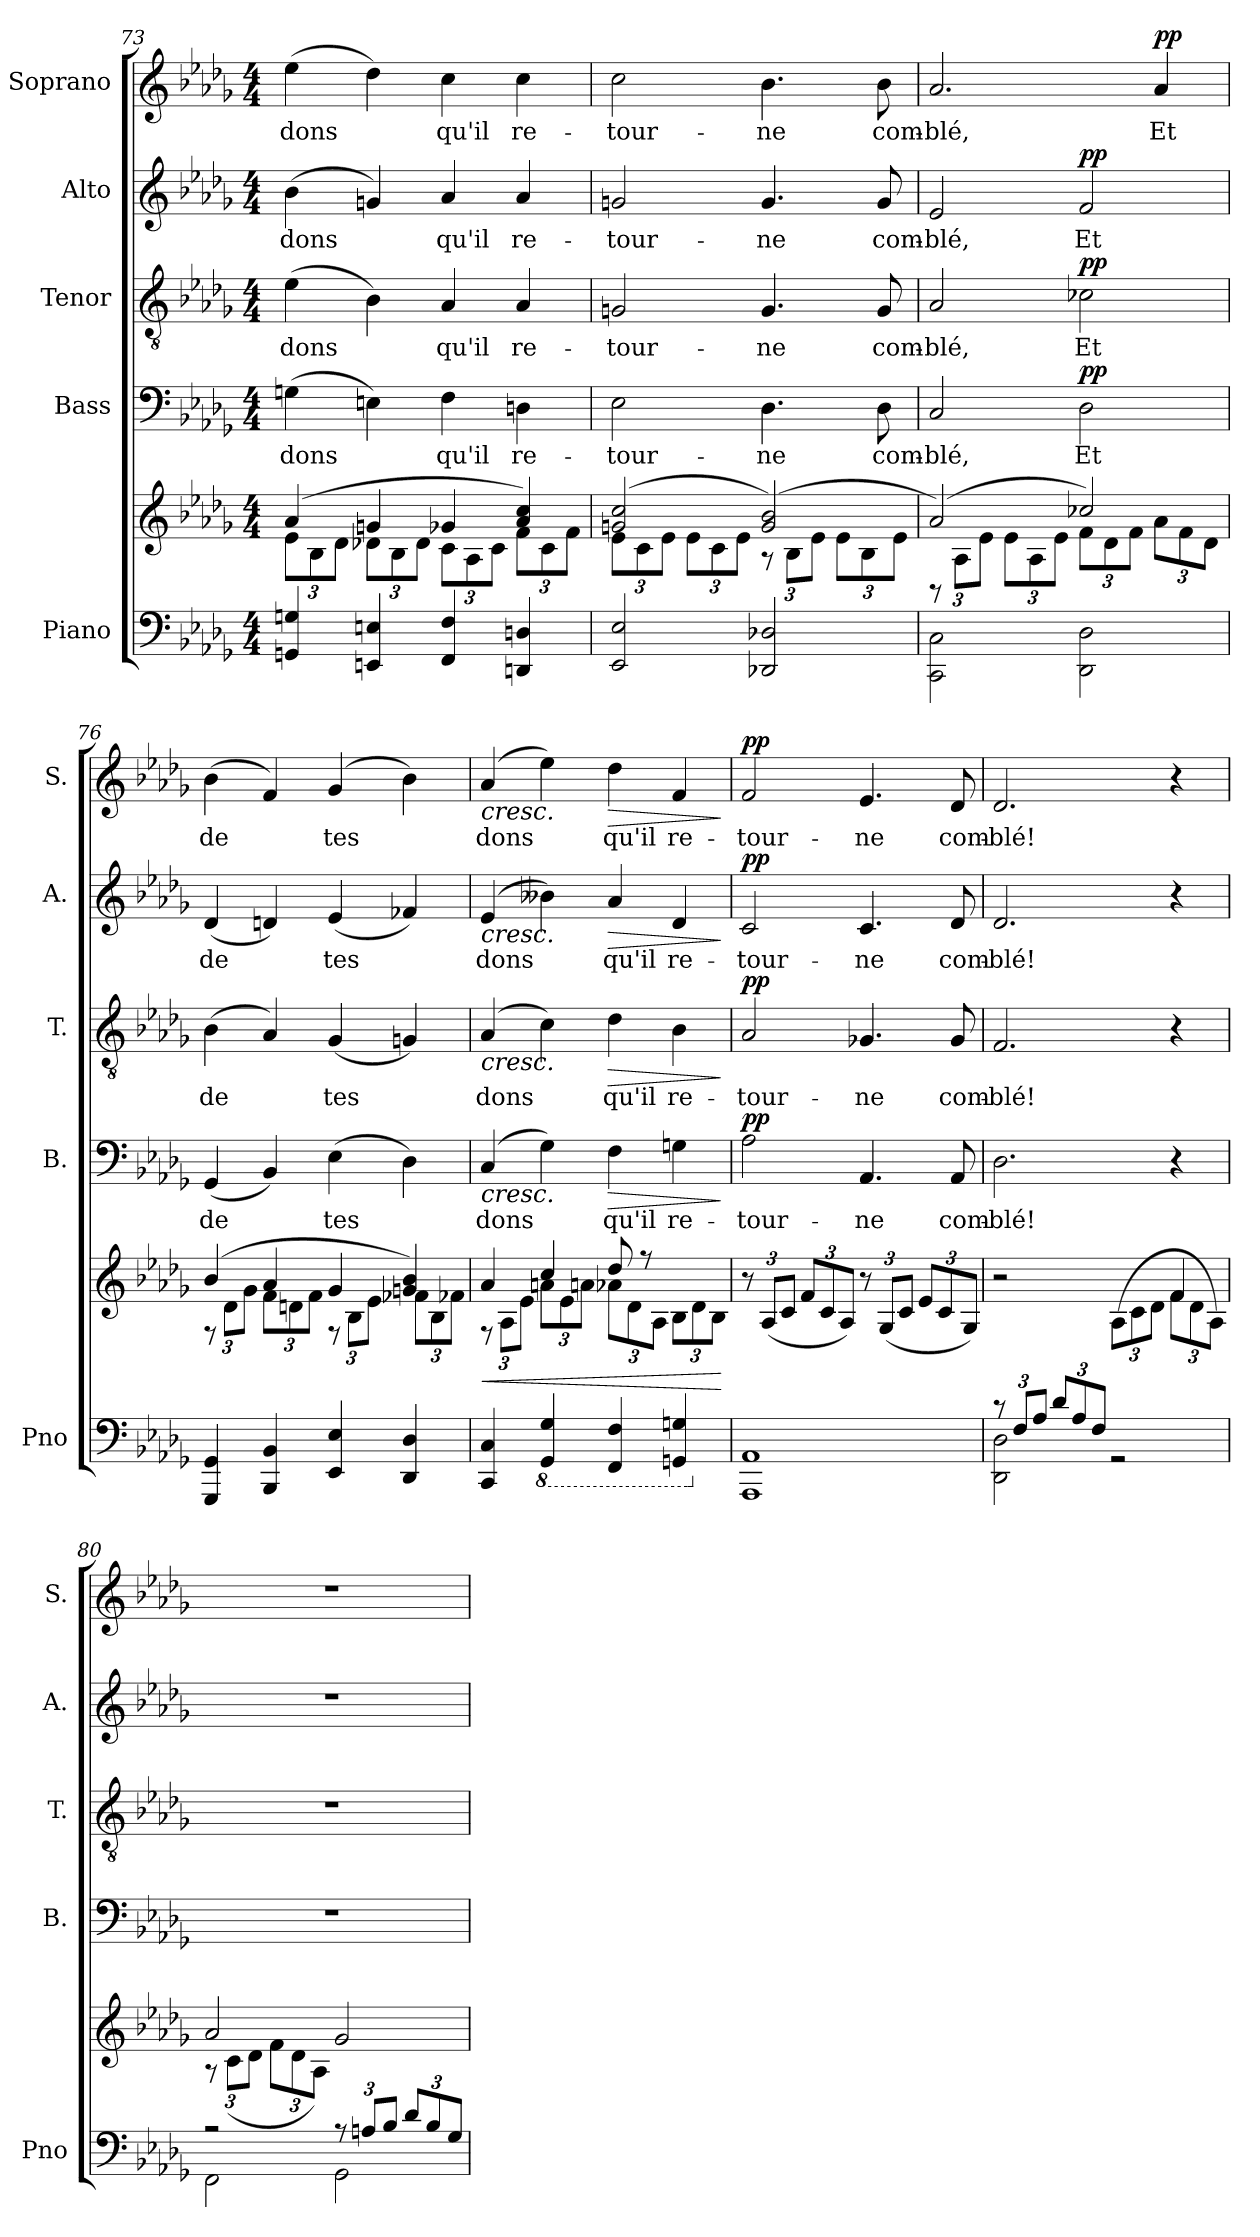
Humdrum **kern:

**kern	**kern	**dynam	**kern	**text	**dynam	**kern	**text	**dynam	**kern	**text	**dynam	**kern	**text	**dynam
*part5	*part5	*part5	*part4	*part4	*part4	*part3	*part3	*part3	*part2	*part2	*part2	*part1	*part1	*part1
*staff6	*staff5	*staff5/6	*staff4	*staff4	*staff4	*staff3	*staff3	*staff3	*staff2	*staff2	*staff2	*staff1	*staff1	*staff1
*I"Piano	*	*	*I"Bass	*	*	*I"Tenor	*	*	*I"Alto	*	*	*I"Soprano	*	*
*I'Pno	*	*	*I'B.	*	*	*I'T.	*	*	*I'A.	*	*	*I'S.	*	*
!!LO:PB:g=z
*clefF4	*clefG2	*	*clefF4	*	*	*clefGv2	*	*	*clefG2	*	*	*clefG2	*	*
*k[b-e-a-d-g-]	*k[b-e-a-d-g-]	*	*k[b-e-a-d-g-]	*	*	*k[b-e-a-d-g-]	*	*	*k[b-e-a-d-g-]	*	*	*k[b-e-a-d-g-]	*	*
*D-:	*D-:	*	*D-:	*	*	*D-:	*	*	*D-:	*	*	*D-:	*	*
*M4/4	*M4/4	*	*M4/4	*	*	*M4/4	*	*	*M4/4	*	*	*M4/4	*	*
=73	=73	=73	=73	=73	=73	=73	=73	=73	=73	=73	=73	=73	=73	=73
*^	*^	*	*	*	*	*	*	*	*	*	*	*	*	*
*	*	*	*Xbrackettup	*	*	*	*	*	*	*	*	*	*	*	*	*
4GGn/ 4Gn/	1ryy	(4a-/	12e-\L	.	(4Gn\	dons	.	(4e-\	dons	.	(4b-\	dons	.	(4ee-\	dons	.
.	.	.	12B-\	.	.	.	.	.	.	.	.	.	.	.	.	.
.	.	.	12d-\J	.	.	.	.	.	.	.	.	.	.	.	.	.
4EEn/ 4En/	.	4gn/	12d-X\L	.	4En\)	.	.	4B-\)	.	.	4gn/)	.	.	4dd-\)	.	.
.	.	.	12B-\	.	.	.	.	.	.	.	.	.	.	.	.	.
.	.	.	12d-\J	.	.	.	.	.	.	.	.	.	.	.	.	.
4FF/ 4F/	.	4g-X/	12c\L	.	4F\	qu'il	.	4A-/	qu'il	.	4a-/	qu'il	.	4cc\	qu'il	.
.	.	.	12A-\	.	.	.	.	.	.	.	.	.	.	.	.	.
.	.	.	12c\J	.	.	.	.	.	.	.	.	.	.	.	.	.
4DDn/ 4Dn/	.	4a-/ 4cc/)	12f\L	.	4Dn\	re-	.	4A-/	re-	.	4a-/	re-	.	4cc\	re-	.
.	.	.	12c\	.	.	.	.	.	.	.	.	.	.	.	.	.
.	.	.	12f\J	.	.	.	.	.	.	.	.	.	.	.	.	.
=74	=74	=74	=74	=74	=74	=74	=74	=74	=74	=74	=74	=74	=74	=74	=74	=74
2EE-/ 2E-/	1ryy	(2gn/ 2cc/	12e-\L	.	2E-\	-tour-	.	2Gn/	-tour-	.	2gn/	-tour-	.	2cc\	-tour-	.
.	.	.	12c\	.	.	.	.	.	.	.	.	.	.	.	.	.
.	.	.	12e-\J	.	.	.	.	.	.	.	.	.	.	.	.	.
.	.	.	12e-\L	.	.	.	.	.	.	.	.	.	.	.	.	.
.	.	.	12c\	.	.	.	.	.	.	.	.	.	.	.	.	.
.	.	.	12e-\J	.	.	.	.	.	.	.	.	.	.	.	.	.
2DD-X/ 2D-X/	.	(2g/ 2b-/)	12rA	.	4.D-\	-ne	.	4.G/	-ne	.	4.g/	-ne	.	4.b-\	-ne	.
.	.	.	12B-\L	.	.	.	.	.	.	.	.	.	.	.	.	.
.	.	.	12e-\J	.	.	.	.	.	.	.	.	.	.	.	.	.
.	.	.	12e-\L	.	.	.	.	.	.	.	.	.	.	.	.	.
.	.	.	12B-\	.	.	.	.	.	.	.	.	.	.	.	.	.
.	.	.	.	.	8D-\	com-	.	8G/	com-	.	8g/	com-	.	8b-\	com-	.
.	.	.	12e-\J	.	.	.	.	.	.	.	.	.	.	.	.	.
=75	=75	=75	=75	=75	=75	=75	=75	=75	=75	=75	=75	=75	=75	=75	=75	=75
2CC\ 2C\	1ryy	(2a-/)	12rBB	.	2C/	-blé,	.	2A-/	-blé,	.	2e-/	-blé,	.	2.a-/	-blé,	.
.	.	.	12A-\L	.	.	.	.	.	.	.	.	.	.	.	.	.
.	.	.	12e-\J	.	.	.	.	.	.	.	.	.	.	.	.	.
.	.	.	12e-\L	.	.	.	.	.	.	.	.	.	.	.	.	.
.	.	.	12A-\	.	.	.	.	.	.	.	.	.	.	.	.	.
.	.	.	12e-\J	.	.	.	.	.	.	.	.	.	.	.	.	.
!	!	!	!	!	!	!	!LO:DY:a	!	!	!LO:DY:a	!	!	!LO:DY:a	!	!	!
2DD-\ 2D-\	.	2cc-X/)	12f\L	.	2D-\	Et	pp	2c-X\	Et	pp	2f/	Et	pp	.	.	.
.	.	.	12d-\	.	.	.	.	.	.	.	.	.	.	.	.	.
.	.	.	12f\J	.	.	.	.	.	.	.	.	.	.	.	.	.
!	!	!	!	!	!	!	!	!	!	!	!	!	!	!	!	!LO:DY:a
.	.	.	12a-\L	.	.	.	.	.	.	.	.	.	.	4a-/	Et	pp
.	.	.	12f\	.	.	.	.	.	.	.	.	.	.	.	.	.
.	.	.	12d-\J	.	.	.	.	.	.	.	.	.	.	.	.	.
=76	=76	=76	=76	=76	=76	=76	=76	=76	=76	=76	=76	=76	=76	=76	=76	=76
4GGG-/ 4GG-/	1ryy	(4b-/	12rF	.	(4GG-/	de	.	(4B-\	de	.	(4d-/	de	.	(4b-\	de	.
.	.	.	12d-\L	.	.	.	.	.	.	.	.	.	.	.	.	.
.	.	.	12g-\J	.	.	.	.	.	.	.	.	.	.	.	.	.
4BBB-/ 4BB-/	.	4a-/	12f\L	.	4BB-/)	.	.	4A-/)	.	.	4dn/)	.	.	4f/)	.	.
.	.	.	12dn\	.	.	.	.	.	.	.	.	.	.	.	.	.
.	.	.	12f\J	.	.	.	.	.	.	.	.	.	.	.	.	.
4EE-/ 4E-/	.	4g-/	12rF	.	(4E-\	tes	.	(4G-/	tes	.	(4e-/	tes	.	(4g-/	tes	.
.	.	.	12B-\L	.	.	.	.	.	.	.	.	.	.	.	.	.
.	.	.	12e-\J	.	.	.	.	.	.	.	.	.	.	.	.	.
4DD-/ 4D-/	.	4gn/ 4b-/)	12f-X\L	.	4D-\)	.	.	4Gn/)	.	.	4f-X/)	.	.	4b-\)	.	.
.	.	.	12B-\	.	.	.	.	.	.	.	.	.	.	.	.	.
.	.	.	12f-X\J	.	.	.	.	.	.	.	.	.	.	.	.	.
!!LO:LB:g=z
=77	=77	=77	=77	=77	=77	=77	=77	=77	=77	=77	=77	=77	=77	=77	=77	=77
!	!	!	!	!LO:HP:b	!	!	!LO:HP:b	!	!	!LO:HP:b	!	!	!LO:HP:b	!	!	!LO:HP:b
4CC/ 4C/	1ryy	4a-/	12rF	<	(4C/	dons	<	(4A-/	dons	<	(4e-/	dons	<	(4a-/	dons	<
.	.	.	12A-\L	.	.	.	.	.	.	.	.	.	.	.	.	.
.	.	.	12e-\J	.	.	.	.	.	.	.	.	.	.	.	.	.
*8ba	*	*	*	*	*	*	*	*	*	*	*	*	*	*	*	*
4GGG-/ 4GG-/	.	4cc/	12an\L	.	4G-\)	.	.	4c\)	.	.	4b--X\)	.	.	4ee-\)	.	.
.	.	.	12e-\	.	.	.	.	.	.	.	.	.	.	.	.	.
.	.	.	12an\J	.	.	.	.	.	.	.	.	.	.	.	.	.
!	!	!	!	!	!	!	!LO:HP:b	!	!	!LO:HP:b	!	!	!LO:HP:b	!	!	!LO:HP:b
4FFF/ 4FF/	.	8dd-/	12a-X\L	.	4F\	qu'il	>	4d-\	qu'il	>	4a-/	qu'il	>	4dd-\	qu'il	>
.	.	.	12d-\	.	.	.	.	.	.	.	.	.	.	.	.	.
.	.	8r	.	.	.	.	.	.	.	.	.	.	.	.	.	.
.	.	.	12A-\J	.	.	.	.	.	.	.	.	.	.	.	.	.
4GGGn/ 4GGn/	.	4ryy	12B-\L	.	4Gn\	re-	.	4B-\	re-	.	4d-/	re-	.	4f/	re-	.
.	.	.	12d-\	.	.	.	.	.	.	.	.	.	.	.	.	.
.	.	.	12B-\J	.	.	.	.	.	.	.	.	.	.	.	.	.
*v	*v	*	*	*	*	*	*	*	*	*	*	*	*	*	*	*
*	*v	*v	*	*	*	*	*	*	*	*	*	*	*	*	*
.	.	[	.	.	[ ]	.	.	[ ]	.	.	[ ]	.	.	[ ]
=78	=78	=78	=78	=78	=78	=78	=78	=78	=78	=78	=78	=78	=78	=78
*X8ba	*	*	*	*	*	*	*	*	*	*	*	*	*	*
*^	*	*	*	*	*	*	*	*	*	*	*	*	*	*
!	!	!	!	!	!	!LO:DY:a	!	!	!LO:DY:a	!	!	!LO:DY:a	!	!	!LO:DY:a
1AAA- 1AA-	1ryy	12r	.	2A-\	-tour-	pp	2A-/	-tour-	pp	2c/	-tour-	pp	2f/	-tour-	pp
.	.	(12A-/L	.	.	.	.	.	.	.	.	.	.	.	.	.
.	.	12c/J	.	.	.	.	.	.	.	.	.	.	.	.	.
.	.	12f/L	.	.	.	.	.	.	.	.	.	.	.	.	.
.	.	12c/	.	.	.	.	.	.	.	.	.	.	.	.	.
.	.	12A-/J)	.	.	.	.	.	.	.	.	.	.	.	.	.
.	.	12r	.	4.AA-/	-ne	.	4.G-X/	-ne	.	4.c/	-ne	.	4.e-/	-ne	.
.	.	(12G-/L	.	.	.	.	.	.	.	.	.	.	.	.	.
.	.	12c/J	.	.	.	.	.	.	.	.	.	.	.	.	.
.	.	12e-/L	.	.	.	.	.	.	.	.	.	.	.	.	.
.	.	12c/	.	.	.	.	.	.	.	.	.	.	.	.	.
.	.	.	.	8AA-/	com-	.	8G-/	com-	.	8d-/	com-	.	8d-/	com-	.
.	.	12G-/J)	.	.	.	.	.	.	.	.	.	.	.	.	.
=79	=79	=79	=79	=79	=79	=79	=79	=79	=79	=79	=79	=79	=79	=79	=79
*Xbrackettup	*	*	*	*	*	*	*	*	*	*	*	*	*	*	*
*	*	*^	*	*	*	*	*	*	*	*	*	*	*	*	*
12rc	2DD-\ 2D-\	2r	2ryy	.	2.D-\	-blé!	.	2.F/	-blé!	.	2.d-/	-blé!	.	2.d-/	-blé!	.
12F/L	.	.	.	.	.	.	.	.	.	.	.	.	.	.	.	.
12A-/J	.	.	.	.	.	.	.	.	.	.	.	.	.	.	.	.
12d-/L	.	.	.	.	.	.	.	.	.	.	.	.	.	.	.	.
12A-/	.	.	.	.	.	.	.	.	.	.	.	.	.	.	.	.
12F/J	.	.	.	.	.	.	.	.	.	.	.	.	.	.	.	.
2rGG	2rGG	4ryy	(12A-\L	.	.	.	.	.	.	.	.	.	.	.	.	.
.	.	.	12c\	.	.	.	.	.	.	.	.	.	.	.	.	.
.	.	.	12d-\J	.	.	.	.	.	.	.	.	.	.	.	.	.
.	.	4f/	12f\L	.	4r	.	.	4r	.	.	4r	.	.	4r	.	.
.	.	.	12d-\	.	.	.	.	.	.	.	.	.	.	.	.	.
.	.	.	12A-\J)	.	.	.	.	.	.	.	.	.	.	.	.	.
=80	=80	=80	=80	=80	=80	=80	=80	=80	=80	=80	=80	=80	=80	=80	=80	=80
2r	2FF\	2a-/	12rA	.	1r	.	.	1r	.	.	1r	.	.	1r	.	.
.	.	.	(12c\L	.	.	.	.	.	.	.	.	.	.	.	.	.
.	.	.	12d-\J	.	.	.	.	.	.	.	.	.	.	.	.	.
.	.	.	12f\L	.	.	.	.	.	.	.	.	.	.	.	.	.
.	.	.	12d-\	.	.	.	.	.	.	.	.	.	.	.	.	.
.	.	.	12A-\J)	.	.	.	.	.	.	.	.	.	.	.	.	.
12rA	2GG-\	2g-/	2ryy	.	.	.	.	.	.	.	.	.	.	.	.	.
12An/L	.	.	.	.	.	.	.	.	.	.	.	.	.	.	.	.
12B-/J	.	.	.	.	.	.	.	.	.	.	.	.	.	.	.	.
12d-/L	.	.	.	.	.	.	.	.	.	.	.	.	.	.	.	.
12B-/	.	.	.	.	.	.	.	.	.	.	.	.	.	.	.	.
12G-/J	.	.	.	.	.	.	.	.	.	.	.	.	.	.	.	.
*v	*v	*	*	*	*	*	*	*	*	*	*	*	*	*	*	*
*	*v	*v	*	*	*	*	*	*	*	*	*	*	*	*	*
=	=	=	=	=	=	=	=	=	=	=	=	=	=	=
*-	*-	*-	*-	*-	*-	*-	*-	*-	*-	*-	*-	*-	*-	*-
